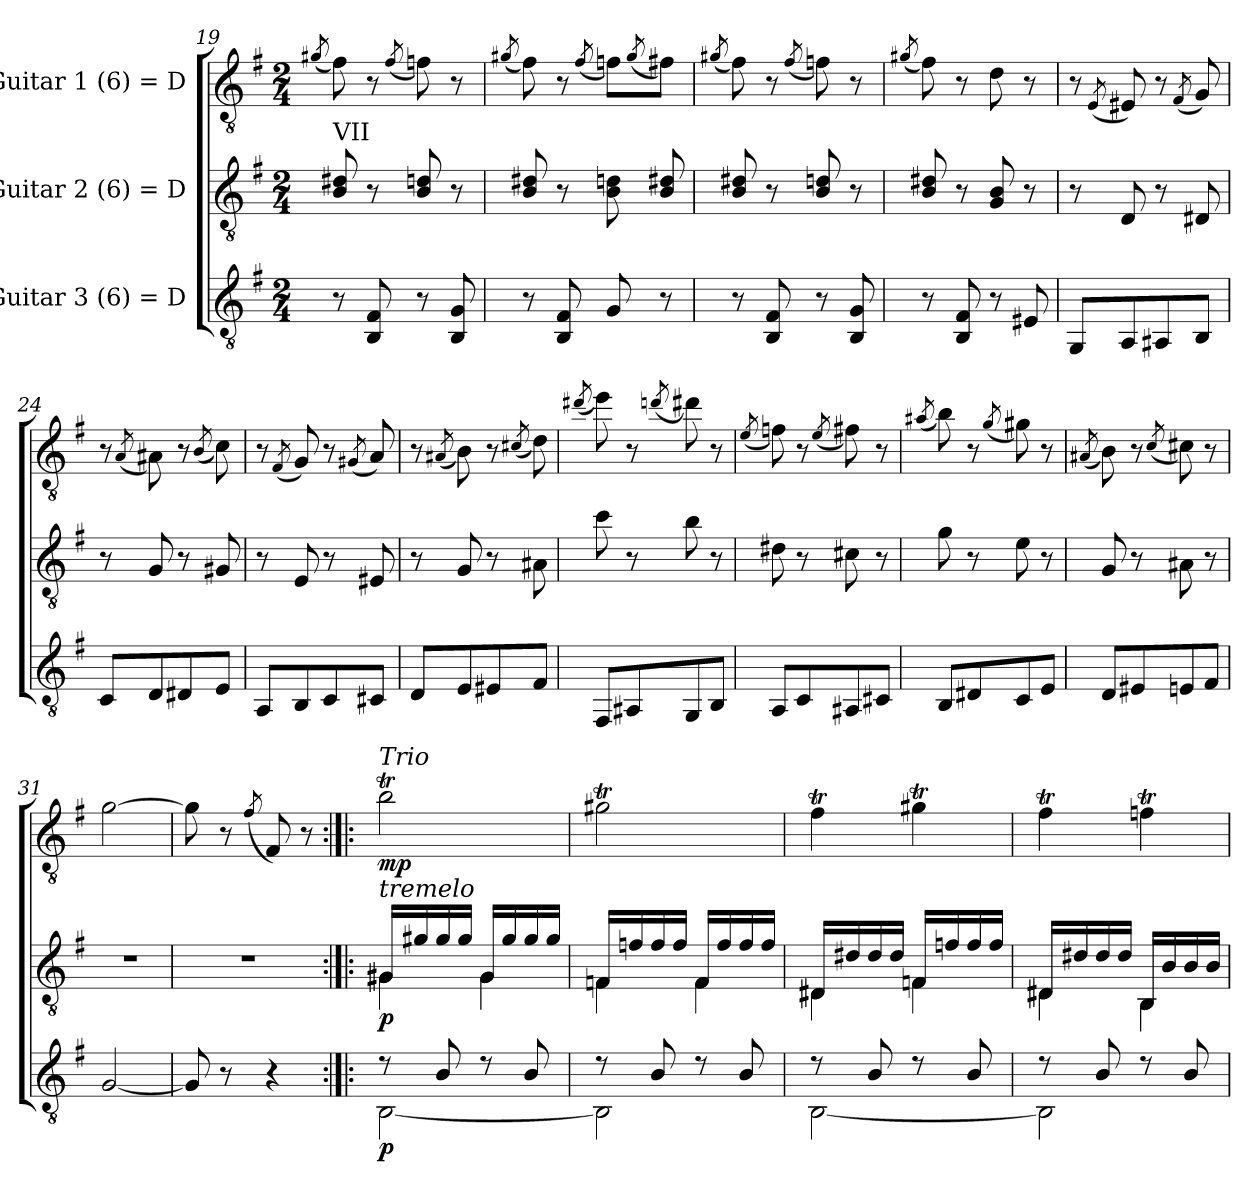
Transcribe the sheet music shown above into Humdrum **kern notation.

**kern	**dynam	**kern	**dynam	**kern	**dynam
*part3	*part3	*part2	*part2	*part1	*part1
*staff3	*staff3	*staff2	*staff2	*staff1	*staff1
*I"Guitar 3 (6) = D	*	*I"Guitar 2 (6) = D	*	*I"Guitar 1 (6) = D	*
!!LO:LB:g=z
*clefGv2	*	*clefGv2	*	*clefGv2	*
*k[f#]	*	*k[f#]	*	*k[f#]	*
*M2/4	*	*M2/4	*	*M2/4	*
=19	=19	=19	=19	=19	=19
.	.	.	.	(8qg#X/	.
!	!	!LO:TX:a:t=VII	!	!	!
8r	.	8B/ 8d#X/	.	8f#\)	.
8BB/ 8F#/	.	8r	.	8r	.
.	.	.	.	(8qf#/	.
8r	.	8B/ 8dn/	.	8fn\)	.
8BB/ 8G/	.	8r	.	8r	.
=20	=20	=20	=20	=20	=20
.	.	.	.	(8qg#X/	.
8r	.	8B/ 8d#X/	.	8f#\)	.
8BB/ 8F#/	.	8r	.	8r	.
.	.	.	.	(8qf#/	.
8G/	.	8B\ 8dn\	.	8fn\L)	.
.	.	.	.	(8qg#/	.
8r	.	8B/ 8d#X/	.	8f#X\J)	.
=21	=21	=21	=21	=21	=21
.	.	.	.	(8qg#X/	.
8r	.	8B/ 8d#X/	.	8f#\)	.
8BB/ 8F#/	.	8r	.	8r	.
.	.	.	.	(8qf#/	.
8r	.	8B/ 8dn/	.	8fn\)	.
8BB/ 8G/	.	8r	.	8r	.
=22	=22	=22	=22	=22	=22
.	.	.	.	(8qg#X/	.
8r	.	8B/ 8d#X/	.	8f#\)	.
8BB/ 8F#/	.	8r	.	8r	.
8r	.	8G/ 8B/	.	8d\	.
8E#X/	.	8r	.	8r	.
!!LO:PB:g=z
=23	=23	=23	=23	=23	=23
8GG/L	.	8r	.	8r	.
.	.	.	.	(8qE/	.
8AA/	.	8D/	.	8E#X/)	.
8AA#X/	.	8r	.	8r	.
.	.	.	.	(8qF#/	.
8BB/J	.	8D#X/	.	8G/)	.
=24	=24	=24	=24	=24	=24
8C/L	.	8r	.	8r	.
.	.	.	.	(8qA/	.
8D/	.	8G/	.	8A#X\)	.
8D#X/	.	8r	.	8r	.
.	.	.	.	(8qB/	.
8E/J	.	8G#X/	.	8c\)	.
=25	=25	=25	=25	=25	=25
8AA/L	.	8r	.	8r	.
.	.	.	.	(8qF#/	.
8BB/	.	8E/	.	8G/)	.
8C/	.	8r	.	8r	.
.	.	.	.	(8qG#X/	.
8C#X/J	.	8E#X/	.	8A/)	.
=26	=26	=26	=26	=26	=26
8D/L	.	8r	.	8r	.
.	.	.	.	(8qA#X/	.
8E/	.	8G/	.	8B\)	.
8E#X/	.	8r	.	8r	.
.	.	.	.	(8qc#X/	.
8F#/J	.	8A#X\	.	8d\)	.
!!LO:LB:g=z
=27	=27	=27	=27	=27	=27
.	.	.	.	(8qdd#X/	.
8FF#/L	.	8cc\	.	8ee\)	.
8AA#X/	.	8r	.	8r	.
.	.	.	.	(8qddn/	.
8GG/	.	8b\	.	8dd#X\)	.
8BB/J	.	8r	.	8r	.
=28	=28	=28	=28	=28	=28
.	.	.	.	(8qe/	.
8AA/L	.	8d#X\	.	8fn\)	.
8C/	.	8r	.	8r	.
.	.	.	.	(8qe/	.
8AA#X/	.	8c#X\	.	8f#X\)	.
8C#X/J	.	8r	.	8r	.
=29	=29	=29	=29	=29	=29
.	.	.	.	(8qa#X/	.
8BB/L	.	8g\	.	8b\)	.
8D#X/	.	8r	.	8r	.
.	.	.	.	(8qg/	.
8C/	.	8e\	.	8g#X\)	.
8E/J	.	8r	.	8r	.
=30	=30	=30	=30	=30	=30
.	.	.	.	(8qA#X/	.
8D/L	.	8G/	.	8B\)	.
8E#X/	.	8r	.	8r	.
.	.	.	.	(8qc/	.
8En/	.	8A#X\	.	8c#X\)	.
8F#/J	.	8r	.	8r	.
=31	=31	=31	=31	=31	=31
[2G/	.	2r	.	[2g\	.
=32	=32	=32	=32	=32	=32
8G/]	.	2r	.	8g\]	.
8r	.	.	.	8r	.
.	.	.	.	(8qf#/	.
4r	.	.	.	8F#/)	.
.	.	.	.	8r	.
!!LO:LB:g=z
=33:|!|:	=33:|!|:	=33:|!|:	=33:|!|:	=33:|!|:	=33:|!|:
*^	*	*^	*	*	*
!	!	!	!	!	!	!LO:TX:a:i:t=Trio	!
!	!	!	!LO:TX:a:i:t=tremelo	!	!	!	!
!	!	!LO:DY:b	!	!	!LO:DY:b	!	!LO:DY:b
8r	[2BB\	p	16G#X/LL	4G#\	p	2bt\	mp
.	.	.	16g#X/	.	.	.	.
8B/	.	.	16g#/	.	.	.	.
.	.	.	16g#/JJ	.	.	.	.
8r	.	.	16G#/LL	4G#\	.	.	.
.	.	.	16g#/	.	.	.	.
8B/	.	.	16g#/	.	.	.	.
.	.	.	16g#/JJ	.	.	.	.
=34	=34	=34	=34	=34	=34	=34	=34
8r	2BB\]	.	16Fn/LL	4F\	.	2g#Xt\	.
.	.	.	16fn/	.	.	.	.
8B/	.	.	16f/	.	.	.	.
.	.	.	16f/JJ	.	.	.	.
8r	.	.	16F/LL	4F\	.	.	.
.	.	.	16f/	.	.	.	.
8B/	.	.	16f/	.	.	.	.
.	.	.	16f/JJ	.	.	.	.
=35	=35	=35	=35	=35	=35	=35	=35
8r	[2BB\	.	16D#X/LL	4D#\	.	4f#t\	.
.	.	.	16d#X/	.	.	.	.
8B/	.	.	16d#/	.	.	.	.
.	.	.	16d#/JJ	.	.	.	.
8r	.	.	16Fn/LL	4F\	.	4g#Xt\	.
.	.	.	16fn/	.	.	.	.
8B/	.	.	16f/	.	.	.	.
.	.	.	16f/JJ	.	.	.	.
=36	=36	=36	=36	=36	=36	=36	=36
8r	2BB\]	.	16D#X/LL	4D#\	.	4f#t\	.
.	.	.	16d#X/	.	.	.	.
8B/	.	.	16d#/	.	.	.	.
.	.	.	16d#/JJ	.	.	.	.
8r	.	.	16BB/LL	4BB\	.	4fnT\	.
.	.	.	16B/	.	.	.	.
8B/	.	.	16B/	.	.	.	.
.	.	.	16B/JJ	.	.	.	.
*v	*v	*	*	*	*	*	*
*	*	*v	*v	*	*	*
=	=	=	=	=	=
*-	*-	*-	*-	*-	*-
